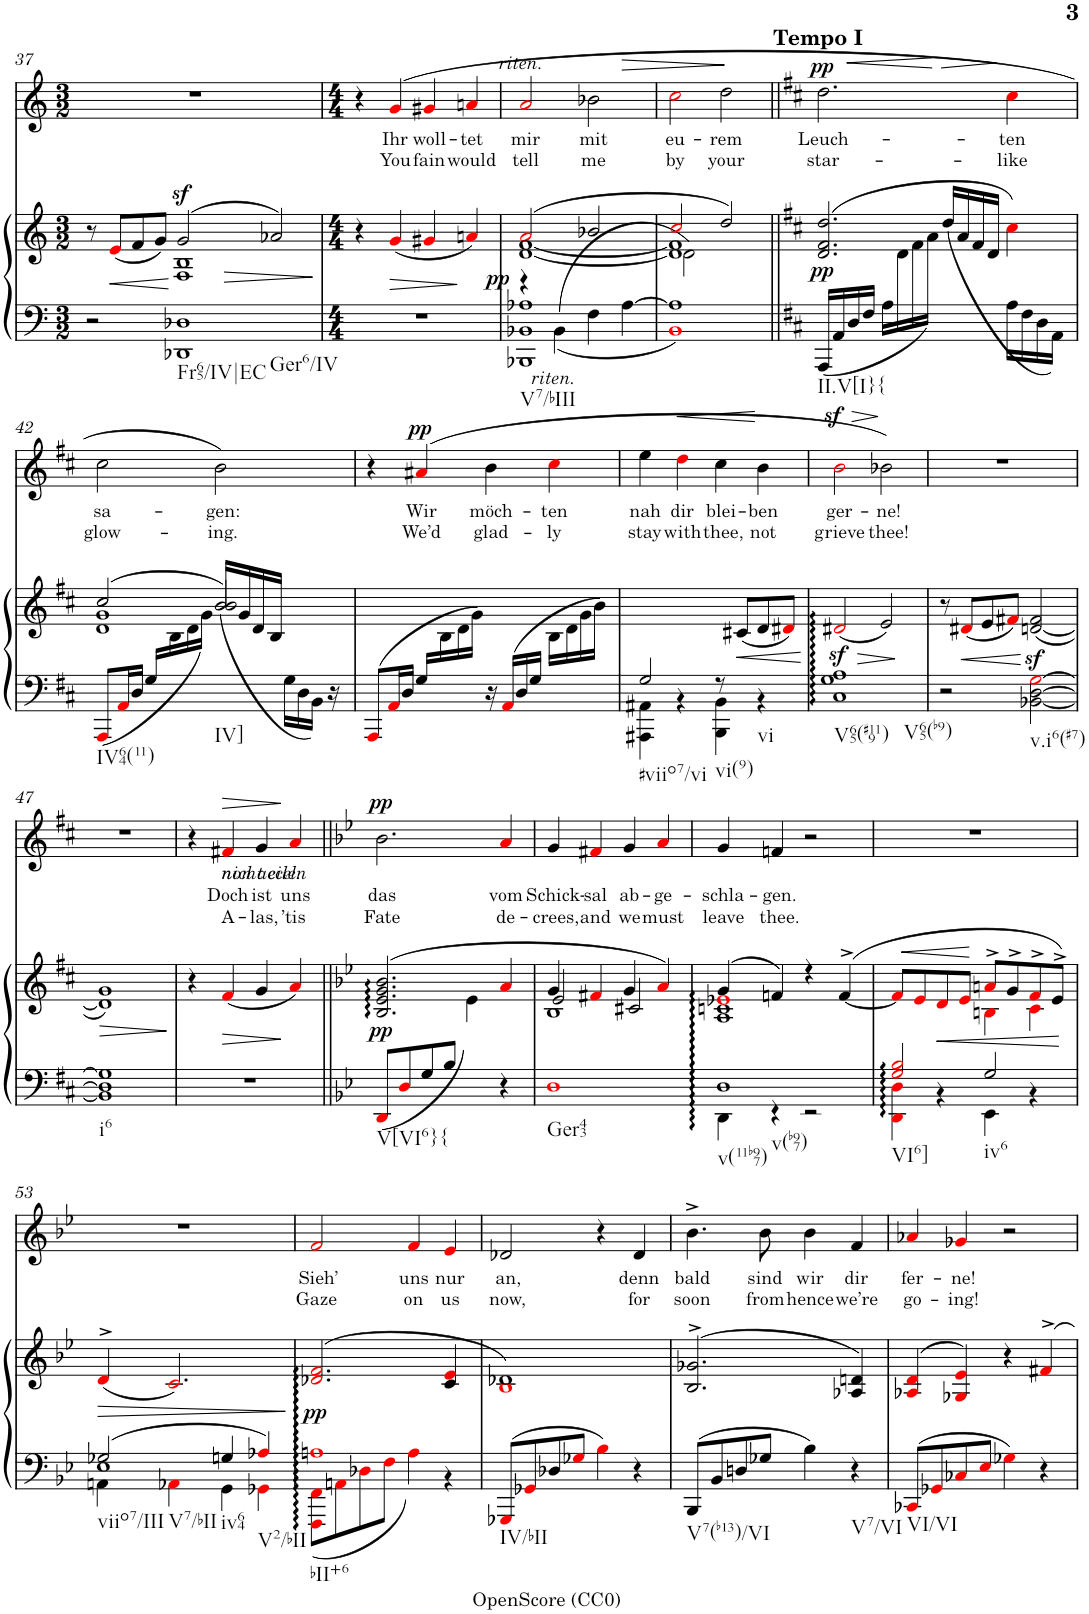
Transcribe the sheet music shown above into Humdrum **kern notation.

**kern	**kern	**dynam	**kern	**text	**text	**dynam
*part2	*part2	*part2	*part1	*part1	*part1	*part1
*staff3	*staff2	*staff2/3	*staff1	*staff1	*staff1	*staff1
*I"Piano	*	*	*I"Voice	*	*	*
*I'Pno	*	*	*	*	*	*
!!LO:PB:g=z
*clefF4	*clefG2	*	*clefG2	*	*	*
*k[]	*k[]	*	*k[]	*	*	*
*M3/2	*M3/2	*	*M3/2	*	*	*
=37	=37	=37	=37	=37	=37	=37
*	*^	*	*	*	*	*
*	*	*^	*	*	*	*	*
2r	8r	2ryy	2ryy	.	1.r	.	.	.
!	!	!	!	!LO:HP:b	!	!	!	!
.	(<8ei/L	.	.	<	.	.	.	.
.	8f/	.	.	.	.	.	.	.
.	8g/J)	.	.	.	.	.	.	.
!LO:TX:b:t=Fr65/IV|EC	!	!	!	!	!	!	!	!
!LO:TX:b:t=Ger6/IV	!	!	!	!	!	!	!	!
!	!	!	!	!LO:DY:a	!	!	!	!
1DD-X 1D-X	(>2g/	1F 1B	4ryy	sf	.	.	.	.
!	!	!	!	!LO:HP:b	!	!	!	!
.	.	.	4ryy	>	.	.	.	.
.	2a-X/)	.	2ryy	.	.	.	.	.
*	*v	*v	*v	*	*	*	*	*
.	.	[	.	.	.	.
=38	=38	=38	=38	=38	=38	=38
*M4/4	*M4/4	*	*M4/4	*	*	*
1r	4r	.	4r	.	.	.
!	!	!LO:HP:b	!	!LO:LY:b	!LO:LY:b	!
.	(4gi/	>	(4gi/	Ihr	You	.
!	!	!	!	!LO:LY:b	!LO:LY:b	!
.	4g#Xi/	.	4g#Xi/	woll-	fain	.
!	!	!	!	!LO:LY:b	!LO:LY:b	!
.	4ani/)	]	4ani/	-tet	would	.
=39	=39	=39	=39	=39	=39	=39
*^	*^	*	*	*	*	*
!	!	!	!	!	!LO:TX:a:i:t=riten.	!	!	!
!LO:TX:b:t=V7/bIII	!	!	!	!	!	!	!	!
!	!	!	!	!LO:DY:b	!	!LO:LY:b	!LO:LY:b	!
*	*	*	*	*	*^	*	*	*
4r	1BBB-X 1BB-X 1A-X	(2ai/	[1d [1f	pp	2ai/	2ryy	mir	tell	.
!LO:TX:b:i:t=riten.	!	!	!	!	!	!	!	!	!
(>4BB-\	.	.	.	.	.	.	.	.	.
!	!	!	!	!	!	!	!LO:LY:b	!LO:LY:b	!
4F\	.	2b-X/	.	.	2b-X\	4ryy	mit	me	.
!	!	!	!	!	!	!	!	!	!LO:HP:b
[>4A-\	.	.	.	.	.	4ryy	.	.	>
*v	*v	*	*	*	*	*	*	*	*
=40	=40	=40	=40	=40	=40	=40	=40	=40
*	*	*^	*	*	*	*	*	*
!	!	!	!	!	!	!	!LO:LY:b	!LO:LY:b	!
*	*	*	*	*	*v	*v	*	*	*
1BBi 1A-]	2cci/	1d] 1f]	2d\)	.	2cci\	eu-	by	.
!	!	!	!	!	!	!LO:LY:b	!LO:LY:b	!
.	2dd/)	.	2ryy	.	2dd\	-rem	your	.
*	*v	*v	*v	*	*	*	*	*
=41||	=41||	=41||	=41||	=41||	=41||	=41||
*k[f#c#]	*k[f#c#]	*	*k[f#c#]	*	*	*
*	*^	*	*	*	*	*
*	*	*^	*	*	*	*	*
!	!	!	!	!	!LO:TX:a:B:t=Tempo I	!	!	!
!LO:TX:b:t=II.V[I}{	!	!	!	!	!	!	!	!
!	!	!	!	!LO:DY:b	!	!LO:LY:b	!LO:LY:b	!LO:DY:a
*	*	*v	*v	*	*^	*	*	*
(<16AAA/LL	(2.d/ 2.f#/ 2.dd/	16ryy	pp	2.dd\	8ryy	Leuch-	star-	pp
*	*v	*v	*	*	*	*	*	*
16AA/	.	.	.	.	.	.	.
!	!	!	!	!	!	!	!LO:HP:b
16D/	.	.	.	8ryy	.	.	<
16F#/JJ	.	.	.	.	.	.	.
16A\LL	.	.	.	8ryy	.	.	.
*	*^	*	*	*	*	*	*
4..ryy	.	16d\	.	.	.	.	.	.
.	.	16f#\	.	.	8ryy	.	.	.
.	.	16a\JJ)	.	.	.	.	.	.
!	!	!	!	!	!	!	!	!LO:HP:n=1:b
.	.	(<16dd/LL	.	.	8ryy	.	.	[ >
.	.	16a/	.	.	.	.	.	.
.	.	16f#/	.	.	8ryy	.	.	.
.	.	16d/JJ	.	.	.	.	.	.
!	!	!	!	!	!	!LO:LY:b	!LO:LY:b	!
16A\LL	4cc#i\)	4ryy	.	4cc#i\	4ryy	-ten	-like	]
16F#\	.	.	.	.	.	.	.	.
16D\	.	.	.	.	.	.	.	.
16AA\JJ)	.	.	.	.	.	.	.	.
*	*	*	*	*v	*v	*	*	*
!!LO:LB:g=z
=42	=42	=42	=42	=42	=42	=42	=42
*	*	*^	*	*	*	*	*
!LO:TX:b:t=IV64(11)	!	!	!	!	!	!	!	!
!	!	!	!	!	!	!LO:LY:b	!LO:LY:b	!
(<8AAAi/L	(2cc#/	1d 1g	16ryy	.	2cc#\	sa-	glow-	.
*	*	*v	*v	*	*	*	*	*
16AAi/L	.	.	.	.	.	.	.
16D/JJ	.	.	.	.	.	.	.
16G/LL	.	.	.	.	.	.	.
*	*	*^	*	*	*	*	*
8.ryy	.	.	16B\	.	.	.	.	.
.	.	.	16d\	.	.	.	.	.
.	.	.	16g\JJ)	.	.	.	.	.
!LO:TX:b:t=IV]	!	!	!	!	!	!	!	!
!	!LO:N:head=open	!	!LO:N:head=open	!	!	!LO:LY:b	!LO:LY:b	!
4ryy	2b/)	.	(<16b/LL	.	2b\)	-gen:	-ing.	.
.	.	.	16g/	.	.	.	.	.
.	.	.	16d/	.	.	.	.	.
.	.	.	16B/JJ	.	.	.	.	.
16G\LL	.	.	4ryy	.	.	.	.	.
16D\	.	.	.	.	.	.	.	.
16BB\JJ)	.	.	.	.	.	.	.	.
16r	.	.	.	.	.	.	.	.
*	*	*v	*v	*	*	*	*	*
=43	=43	=43	=43	=43	=43	=43	=43
(8AAAi/L	1ryy	16ryy	.	4r	.	.	.
*	*v	*v	*	*	*	*	*
16AAi/L	.	.	.	.	.	.
16D/JJ	.	.	.	.	.	.
!	!	!	!	!LO:LY:b	!LO:LY:b	!LO:DY:a
16G/LL	.	.	(4a#Xi/	Wir	We’d	pp
*	*^	*	*	*	*	*
8.ryy	.	16B\	.	.	.	.	.
.	.	16d\	.	.	.	.	.
.	.	16g\JJ)	.	.	.	.	.
!	!	!	!	!	!LO:LY:b	!LO:LY:b	!
16r	.	4ryy	.	4b\	möch-	glad-	.
(>16AAi/LL	.	.	.	.	.	.	.
16D/	.	.	.	.	.	.	.
16G/JJ	.	.	.	.	.	.	.
!	!	!	!	!	!LO:LY:b	!LO:LY:b	!
4ryy	.	16B\LL	.	4cc#i\	-ten	-ly	.
.	.	16d\	.	.	.	.	.
.	.	16g\	.	.	.	.	.
.	.	16b\JJ)	.	.	.	.	.
=44	=44	=44	=44	=44	=44	=44	=44
*^	*	*	*	*	*	*	*
!LO:TX:b:t=#viio7/vi	!	!	!	!	!	!	!	!
!	!	!	!	!	!	!LO:LY:b	!LO:LY:b	!
2G/	4AAA#X\ 4AA#X\	1ryy	8ryy	.	4ee\	nah	stay	.
!	!	!	!	!	!	!LO:LY:b	!LO:LY:b	!LO:HP:b
*	*	*v	*v	*	*	*	*	*
.	4r	.	.	4ddi\	dir	with	<
!LO:TX:b:t=vi(9)	!	!	!	!	!	!	!
!	!	!	!	!	!LO:LY:b	!LO:LY:b	!
8r	4BBB\ 4BB\	.	.	4cc#\	blei-	thee,	.
*	*	*^	*	*	*	*	*
!	!	!	!	!LO:HP:b	!	!	!	!
4.ryy	.	.	(<8c#X/L	<	.	.	.	.
!	!LO:TX:b:t=vi	!	!	!	!	!	!	!
!	!	!	!	!	!	!LO:LY:b	!LO:LY:b	!
.	4r	.	8d/	.	4b\	-ben	not	.
.	.	.	8d#Xi/J)	]	.	.	.	.
*v	*v	*	*	*	*	*	*	*
*	*v	*v	*	*	*	*	*
.	.	.	.	.	.	]
=45	=45	=45	=45	=45	=45	=45
*	*^	*	*	*	*	*
!LO:TX:b:t=V65(#119)	!	!	!	!	!	!	!
!LO:TX:b:t=V65(b9)	!	!	!	!	!	!	!
!	!	!	!	!	!LO:LY:b	!LO:LY:b	!LO:HP:b
1C#z> 1Gz> 1Az>	(2d#Xi/	4ryy	.	2bz>i\	ger-	grieve	>
!	!	!	!LO:HP:b	!	!	!	!
.	.	4ryy	>	.	.	.	.
!	!	!	!	!	!LO:LY:b	!LO:LY:b	!
.	2e/)	4ryy	.	2b-X\)	-ne!	thee!	.
.	.	4ryy	[	.	.	.	.
*	*v	*v	*	*	*	*	*
.	.	.	.	.	.	[
=46	=46	=46	=46	=46	=46	=46
2r	8r	.	1r	.	.	.
!	!	!LO:HP:b	!	!	!	!
.	(8d#Xi/L	<	.	.	.	.
.	8e/	.	.	.	.	.
.	8f#Xi/J)	.	.	.	.	.
!LO:TX:b:t=v.i6(#7)	!	!	!	!	!	!
[2BB-X\ [2D\ [2Gi\	([2dn/z< 2f#/z<	]	.	.	.	.
!!LO:LB:g=z
=47	=47	=47	=47	=47	=47	=47
!LO:TX:b:t=i6	!	!	!	!	!	!
!	!	!LO:HP:b	!	!	!	!
1BB-X] 1D] 1G]	1d] 1g)	>	1r	.	.	.
.	.	[	.	.	.	.
=48	=48	=48	=48	=48	=48	=48
1r	4r	.	4r	.	.	.
!	!	!	!LO:TX:b:i:t=non accel.	!	!	!
!	!	!	!LO:TX:b:i:t=nicht eilen	!	!	!
!	!	!LO:HP:b	!	!LO:LY:b	!LO:LY:b	!
.	(4f#i/	>	4f#Xi/	Doch	A-	.
!	!	!	!	!LO:LY:b	!LO:LY:b	!
.	4g/	.	4g/	ist	-las,	.
!	!	!	!	!LO:LY:b	!LO:LY:b	!
.	4ai/)	]	4ai/	uns	’tis	]
=49||	=49||	=49||	=49||	=49||	=49||	=49||
*k[b-e-]	*k[b-e-]	*	*k[b-e-]	*	*	*
*	*^	*	*	*	*	*
!LO:TX:b:t=V[VI6}{	!	!	!	!	!	!	!
!	!	!	!LO:DY:b	!	!LO:LY:b	!LO:LY:b	!LO:DY:a
(<8DDi/L	(2.B-/ 2.e-/ 2.g/ 2.b-/	2ryy	pp	2.b-\	das	Fate	pp
8Di/	.	.	.	.	.	.	.
8G/	.	.	.	.	.	.	.
8B-/J	.	.	.	.	.	.	.
4ryy	.	4e-\)	.	.	.	.	.
!	!	!	!	!	!LO:LY:b	!LO:LY:b	!
4r	4ai/	4ryy	.	4ai/	vom	de-	.
=50	=50	=50	=50	=50	=50	=50	=50
*	*	*^	*	*	*	*	*
!LO:TX:b:t=Ger43	!	!	!	!	!	!	!	!
!	!	!	!	!	!	!LO:LY:b	!LO:LY:b	!
1Di	4g/	2e-/	1B-	.	4g/	Schick-	-crees,	.
!	!	!	!	!	!	!LO:LY:b	!LO:LY:b	!
.	4f#Xi/	.	.	.	4f#Xi/	-sal	and	.
!	!	!	!	!	!	!LO:LY:b	!LO:LY:b	!
.	4g/	2c#X/	.	.	4g/	ab-	we	.
!	!	!	!	!	!	!LO:LY:b	!LO:LY:b	!
.	4ai/)	.	.	.	4ai/	-ge-	must	.
*	*	*v	*v	*	*	*	*	*
=51	=51	=51	=51	=51	=51	=51	=51
*^	*	*	*	*	*	*	*
!LO:TX:b:t=v(11b97)	!	!	!	!	!	!	!	!
!	!	!	!	!	!	!LO:LY:b	!LO:LY:b	!
1D	4DD\	(4g/	1A 1cn 1e-Xi	.	4g/	-schla-	leave	.
!	!LO:TX:b:t=v(b97)	!	!	!	!	!	!	!
!	!	!	!	!	!	!LO:LY:b	!LO:LY:b	!
.	4r	4fn/)	.	.	4fn/	-gen.	thee.	.
.	2r	4r	.	.	2r	.	.	.
.	.	([<4f^/	.	.	.	.	.	.
=52	=52	=52	=52	=52	=52	=52	=52	=52
!LO:TX:b:t=iv6	!	!	!	!	!	!	!	!
!	!	!	!	!LO:HP:b	!	!	!	!
2Gi/ 2B-i/	4DDi\ 4Di\	8fi/L]	2ryy	<	1r	.	.	.
.	.	8e-i/	.	.	.	.	.	.
!	!	!	!	!LO:HP:b	!	!	!	!
.	4r	8di/	.	<	.	.	.	.
.	.	8e-i/J	.	.	.	.	.	.
!LO:TX:b:t=VI6]	!	!	!	!	!	!	!	!
2G/	4EE-\	8an^i/L	4Bni\	]	.	.	.	.
.	.	8g^/	.	.	.	.	.	.
.	4r	8f^i/	4ci\	.	.	.	.	.
.	.	8e-^/J)	.	.	.	.	.	.
*v	*v	*	*	*	*	*	*	*
*	*v	*v	*	*	*	*	*
.	.	[	.	.	.	.
!!LO:LB:g=z
=53	=53	=53	=53	=53	=53	=53
*^	*	*	*	*	*	*
*	*^	*	*	*	*	*	*
!LO:TX:b:t=viio7/III	!	!	!	!	!	!	!	!
2G-X/	1E-	4AAn\	(4d^>i/	.	1r	.	.	.
!	!	!LO:TX:b:t=V7/bII	!	!	!	!	!	!
.	.	4AA-Xi\	2.ci/)	.	.	.	.	.
!LO:TX:b:t=iv64	!	!	!	!	!	!	!	!
4Gn/	.	4GG\	.	.	.	.	.	.
!LO:TX:b:t=V2/bII	!	!	!	!	!	!	!	!
4A-Xi/	.	4GG-Xi\	.	.	.	.	.	.
*v	*v	*v	*	*	*	*	*	*
.	.	[	.	.	.	.
=54	=54	=54	=54	=54	=54	=54
*^	*	*	*	*	*	*
!LO:TX:b:t=bII+6	!	!	!	!	!	!	!
!	!	!	!LO:DY:a=2	!	!LO:LY:b	!LO:LY:b	!
1Ani	8FFFi\ 8FFi\L	(>2.d-Xi/ 2.fi/	pp	2fi/	Sieh’	Gaze	.
.	8AAni\	.	.	.	.	.	.
.	8D-Xi\	.	.	.	.	.	.
.	8Fi\J	.	.	.	.	.	.
!	!	!	!	!	!LO:LY:b	!LO:LY:b	!
.	4Ai\	.	.	4fi/	uns	on	.
!	!	!	!	!	!LO:LY:b	!LO:LY:b	!
.	4r	4c/ 4e-i/	.	4e-i/	nur	us	.
=55	=55	=55	=55	=55	=55	=55	=55
!LO:TX:b:t=IV/bII	!	!	!	!	!	!	!
!	!	!	!	!	!LO:LY:b	!LO:LY:b	!
*v	*v	*	*	*	*	*	*
8GGG-Xi/L	1B-i 1d-X)	.	2d-X/	an,	now,	.
8GG-Xi/	.	.	.	.	.	.
8D-X/	.	.	.	.	.	.
8G-Xi/J	.	.	.	.	.	.
4B-i\	.	.	4r	.	.	.
!	!	!	!	!LO:LY:b	!LO:LY:b	!
4r	.	.	4d-/	denn	for	.
=56	=56	=56	=56	=56	=56	=56
!LO:TX:b:t=V7(b13)/VI	!	!	!	!	!	!
!	!	!	!	!LO:LY:b	!LO:LY:b	!
8BBB-/L	(>2.B-/^> 2.g-X/^>	.	4.b-^\	bald	soon	.
8BB-/	.	.	.	.	.	.
8Dn/	.	.	.	.	.	.
!	!	!	!	!LO:LY:b	!LO:LY:b	!
8G-X/J	.	.	8b-\	sind	from	.
!	!	!	!	!LO:LY:b	!LO:LY:b	!
4B-\	.	.	4b-\	wir	hence	.
!LO:TX:b:t=V7/VI	!	!	!	!	!	!
!	!	!	!	!LO:LY:b	!LO:LY:b	!
4r	4A-X/ 4dn/)	.	4f/	dir	we’re	.
=57	=57	=57	=57	=57	=57	=57
!LO:TX:b:t=VI/VI	!	!	!	!	!	!
!	!	!	!	!LO:LY:b	!LO:LY:b	!
8CC-Xi/L	(>4A-Xi/ 4di/	.	4a-Xi/	fer-	go-	.
8GG-Xi/	.	.	.	.	.	.
!	!	!	!	!LO:LY:b	!LO:LY:b	!
8C-Xi/	4G-Xi/ 4e-i/)	.	4g-Xi/	-ne!	-ing!	.
8E-i/J	.	.	.	.	.	.
4G-Xi\	4r	.	2r	.	.	.
4r	4f#X^>i/	.	.	.	.	.
=	=	=	=	=	=	=
*-	*-	*-	*-	*-	*-	*-
